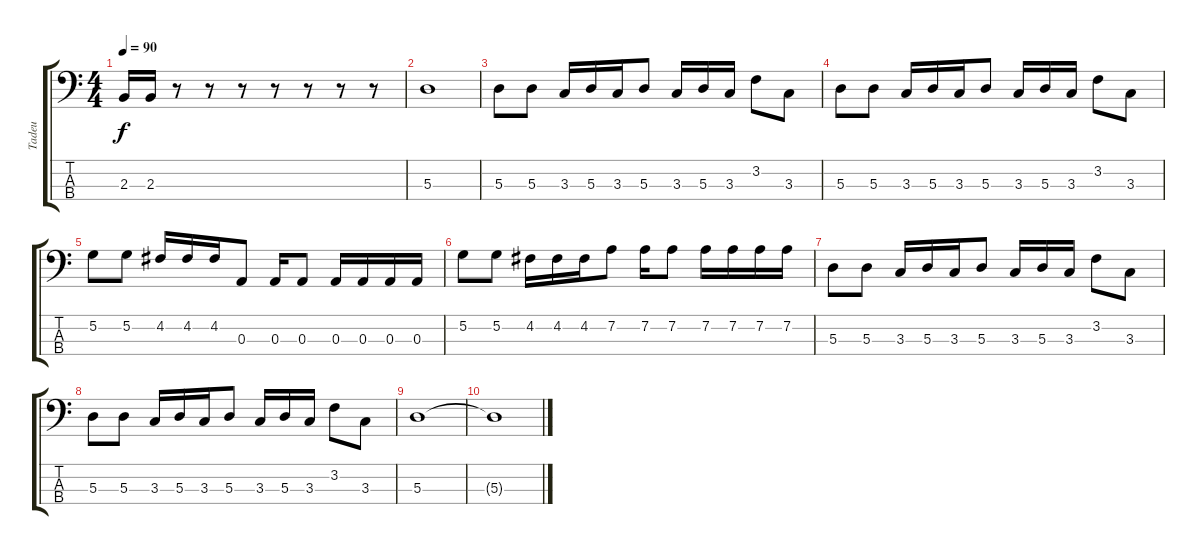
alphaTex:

\track ("Tadeu" "Tadeu") {instrument electricbassfinger}
\staff {score tabs}
\tuning (G2 D2 A1 E1) {hide}
\ts (4 4)
\tempo 90
\clef f4
\ks c
2.3.16{dy f} 2.3.16 r.8 r.8 r.8 r.8 r.8 r.8 r.8 |
5.3.1 |
5.3.8 5.3.8 3.3.16 5.3.16 3.3.16 5.3.8 3.3.16 5.3.16 3.3.16 3.2.8 3.3.8 |
5.3.8 5.3.8 3.3.16 5.3.16 3.3.16 5.3.8 3.3.16 5.3.16 3.3.16 3.2.8 3.3.8 |
5.2.8 5.2.8 4.2.16 4.2.16 4.2.16 0.3.8 0.3.16 0.3.8 0.3.16 0.3.16 0.3.16 0.3.16 |
5.2.8 5.2.8 4.2.16 4.2.16 4.2.16 7.2.8 7.2.16 7.2.8 7.2.16 7.2.16 7.2.16 7.2.16 |
5.3.8 5.3.8 3.3.16 5.3.16 3.3.16 5.3.8 3.3.16 5.3.16 3.3.16 3.2.8 3.3.8 |
5.3.8 5.3.8 3.3.16 5.3.16 3.3.16 5.3.8 3.3.16 5.3.16 3.3.16 3.2.8 3.3.8 |
5.3.1 |
5.3{t}.1
